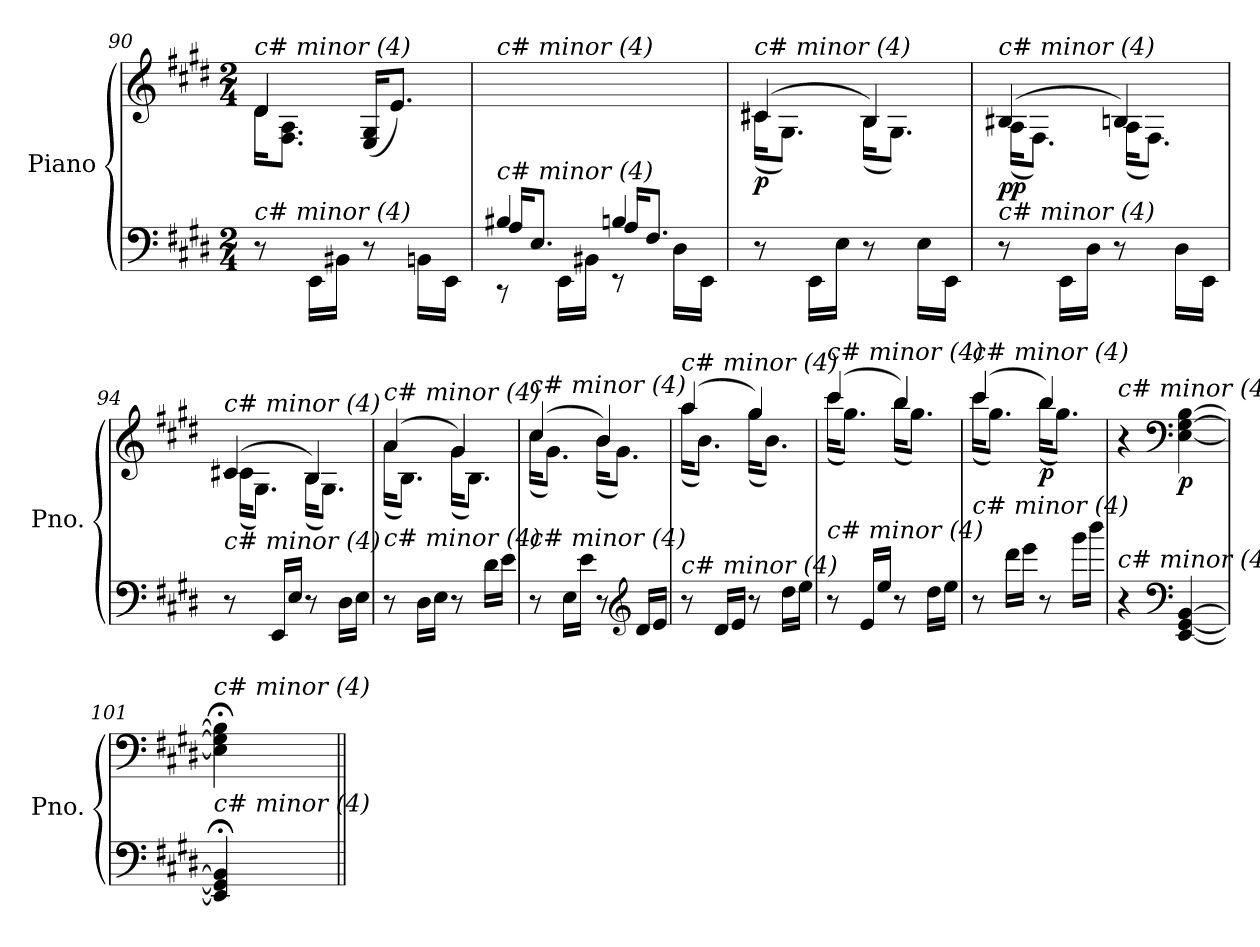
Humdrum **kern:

**kern	**kern	**dynam
*part1	*part1	*part1
*staff2	*staff1	*staff1/2
*I"Piano	*	*
*I'Pno.	*	*
*clefF4	*clefG2	*
*k[f#c#g#d#]	*k[f#c#g#d#]	*
*M2/4	*M2/4	*
=90	=90	=90
*^	*^	*
!	!	!LO:TX:i:t=c# minor (4)	!	!
!LO:TX:i:t=c# minor (4)	!	!	!	!
4ryy	8r	16d#\KL	4d#/	.
.	.	8.F#\ 8.A\J	.	.
.	16EE\LL	.	.	.
.	16BB#Xi\JJ	.	.	.
4ryy	8r	(>16E/ 16G#/KL	4ryy	.
.	.	8.e/J)	.	.
.	16BB\LL	.	.	.
.	16EE\JJ	.	.	.
*	*	*v	*v	*
!!LO:LB:g=z
=91	=91	=91	=91
*	*^	*	*
!	!	!	!LO:TX:i:t=c# minor (4)	!
!LO:TX:i:t=c# minor (4)	!	!	!	!
!	!	!	!	!LO:DY:b
4B#Xi/	16A/KL	8rCC	2ryy	other-dynamics
.	8.E/J	.	.	.
.	.	16EE\LL	.	.
.	.	16BB#Xi\JJ	.	.
4B/	16A/KL	8rEE	.	.
.	8.F#/J	.	.	.
.	.	16D#\LL	.	.
.	.	16EE\JJ	.	.
=92	=92	=92	=92	=92
*	*	*	*^	*
!	!	!	!LO:TX:i:t=c# minor (4)	!	!
!LO:TX:i:t=c# minor (4)	!	!	!	!	!
!	!	!	!	!	!LO:DY:b
*v	*v	*v	*	*	*
8r	(>4c#X/	(<16c#X\KL	p
.	.	8.G#\J)	.
16EE\LL	.	.	.
16E\JJ	.	.	.
!	!	!	!LO:DY:a=2
8r	4B/)	(<16B\KL	other-dynamics
.	.	8.G#\J)	.
16E\LL	.	.	.
16EE\JJ	.	.	.
=93	=93	=93	=93
!	!LO:TX:i:t=c# minor (4)	!	!
!LO:TX:i:t=c# minor (4)	!	!	!
!	!	!	!LO:DY:b
8r	(>4B#Xi/	(<16A\KL	pp
.	.	8.F#\J)	.
16EE\LL	.	.	.
16D#\JJ	.	.	.
8r	4B/)	(<16A\KL	.
.	.	8.F#\J)	.
16D#\LL	.	.	.
16EE\JJ	.	.	.
=94	=94	=94	=94
!	!LO:TX:i:t=c# minor (4)	!	!
!LO:TX:i:t=c# minor (4)	!	!	!
!	!	!	!LO:DY:b
8r	(>4c#X/	(<16c#\KL	other-dynamics
.	.	8.G#\J)	.
16EE/LL	.	.	.
16E/JJ	.	.	.
8r	4B/)	(<16B\KL	.
.	.	8.G#\J)	.
16D#\LL	.	.	.
16E\JJ	.	.	.
!!LO:LB:g=z	!!
=95	=95	=95	=95
!	!LO:TX:i:t=c# minor (4)	!	!
!LO:TX:i:t=c# minor (4)	!	!	!
8r	(>4a/	(<16a\KL	.
.	.	8.B\J)	.
16D#\LL	.	.	.
16E\JJ	.	.	.
8r	4g#/)	(<16g#\KL	.
.	.	8.B\J)	.
16d#\LL	.	.	.
16e\JJ	.	.	.
!!LO:LB:g=z	!!
=96	=96	=96	=96
!	!LO:TX:i:t=c# minor (4)	!	!
!LO:TX:i:t=c# minor (4)	!	!	!
8r	(>4cc#/	(<16cc#\KL	.
.	.	8.g#\J)	.
16E\LL	.	.	.
16e\JJ	.	.	.
8r	4b/)	(<16b\KL	.
.	.	8.g#\J)	.
*clefG2	*	*	*
16d#/LL	.	.	.
16e/JJ	.	.	.
=97	=97	=97	=97
!	!LO:TX:i:t=c# minor (4)	!	!
!LO:TX:i:t=c# minor (4)	!	!	!
8r	(>4aa/	(<16aa\KL	.
.	.	8.b\J)	.
16d#/LL	.	.	.
16e/JJ	.	.	.
8r	4gg#/)	(<16gg#\KL	.
.	.	8.b\J)	.
16dd#\LL	.	.	.
16ee\JJ	.	.	.
=98	=98	=98	=98
!	!LO:TX:i:t=c# minor (4)	!	!
!LO:TX:i:t=c# minor (4)	!	!	!
8r	(>4ccc#/	(<16ccc#\KL	.
.	.	8.gg#\J)	.
16e/LL	.	.	.
16ee/JJ	.	.	.
8r	4bb/)	(<16bb\KL	.
.	.	8.gg#\J)	.
16dd#\LL	.	.	.
16ee\JJ	.	.	.
=99	=99	=99	=99
!	!LO:TX:i:t=c# minor (4)	!	!
!LO:TX:i:t=c# minor (4)	!	!	!
8r	(>4ccc#/	(<16ccc#\KL	.
.	.	8.gg#\J)	.
16ddd#\LL	.	.	.
16eee\JJ	.	.	.
!	!	!	!LO:DY:b
8r	4bb/)	(<16bb\KL	p
.	.	8.gg#\J)	.
16ggg#\LL	.	.	.
16bbb\JJ	.	.	.
*	*v	*v	*
=100	=100	=100
*	*MM72	*
!	!LO:TX:i:t=c# minor (4)	!
!LO:TX:i:t=c# minor (4)	!	!
4r	4r	.
*clefF4	*clefF4	*
!	!	!LO:DY:b
[4EE/ [4GG#/ [4BB/	[4E\ [4G#\ [4B\	p
=101	=101	=101
*	*MM72	*
!	!LO:TX:i:t=c# minor (4)	!
!LO:TX:i:t=c# minor (4)	!	!
4EE/];< 4GG#/];< 4BB/];<	4E\];< 4G#\];< 4B\];<	.
=||	=||	=||
*-	*-	*-
